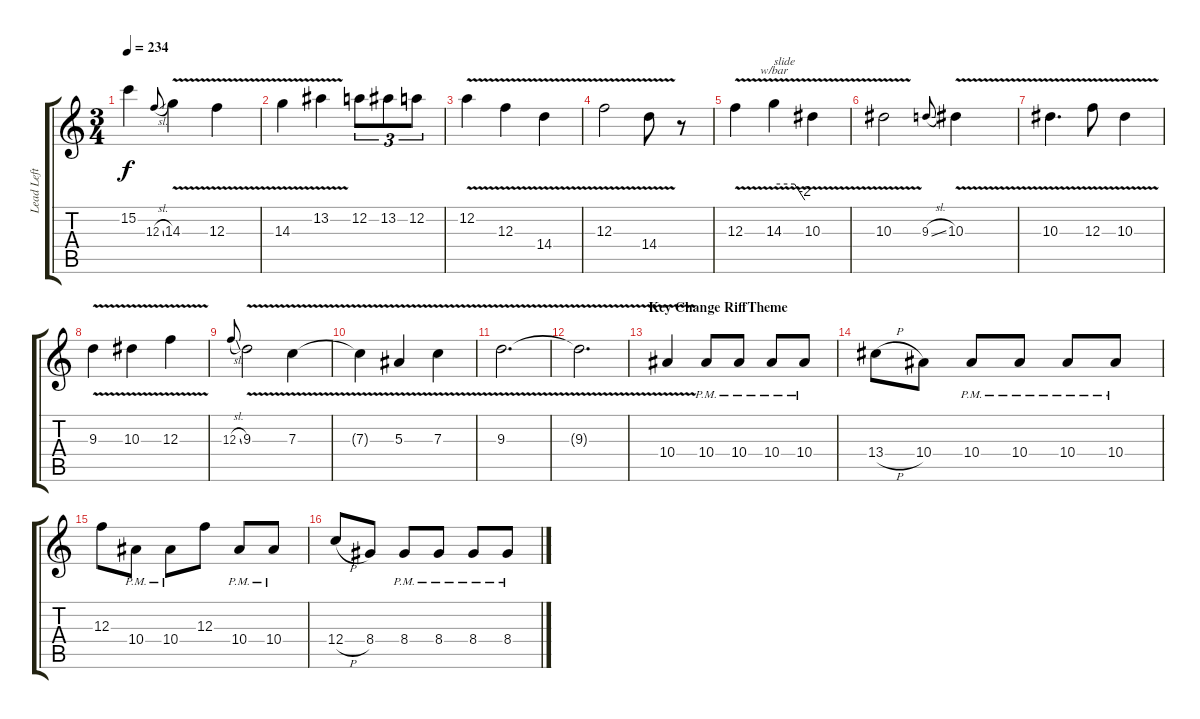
\track ("Lead Left" "Lead Left") {instrument distortionguitar}
\staff {score tabs}
\tuning (D4 A3 F3 C3 G2 D2) {hide}
\ts (3 4)
\tempo 234
\clef g2
\ks c
15.2{t}.4{dy f} 12.3{sl}.8{gr onbeat} 14.3{v}.4 12.3{v}.4 |
14.3{v}.4 13.2{v}.4 12.2.8{tu (3 2)} 13.2.8{tu (3 2)} 12.2.8{tu (3 2)} |
12.2{v}.4 12.3{v}.4 14.4{v}.4 |
12.3{v}.2 14.4{v}.8 r.8 |
12.3{v}.4 14.3{v}.4{tbe (custom default 0 0 40 0 60 -8) txt "slide"} 10.3{v}.4 |
10.3{v}.2 9.3{sl}.8{gr onbeat} 10.3{v}.4 |
10.3{v}.4{d} 12.3{v}.8 10.3{v}.4 |
9.3{v}.4 10.3{v}.4 12.3{v}.4 |
12.3{sl}.8{gr onbeat} 9.3{v}.2 7.3{v}.4 |
7.3{t}.4 5.3{v}.4 7.3{v}.4 |
9.3{v}.2{d} |
9.3{t}.2{d} |
\section ("" "Key Change RiffTheme")
10.4{v}.4 10.4{pm}.8 10.4{pm}.8 10.4{pm}.8 10.4{pm}.8 |
13.4{h}.8 10.4.8 10.4{pm}.8 10.4{pm}.8 10.4{pm}.8 10.4{pm}.8 |
12.3.8 10.4{pm}.8 10.4{pm}.8 12.3.8 10.4{pm}.8 10.4{pm}.8 |
12.4{h}.8 8.4.8 8.4{pm}.8 8.4{pm}.8 8.4{pm}.8 8.4{pm}.8
